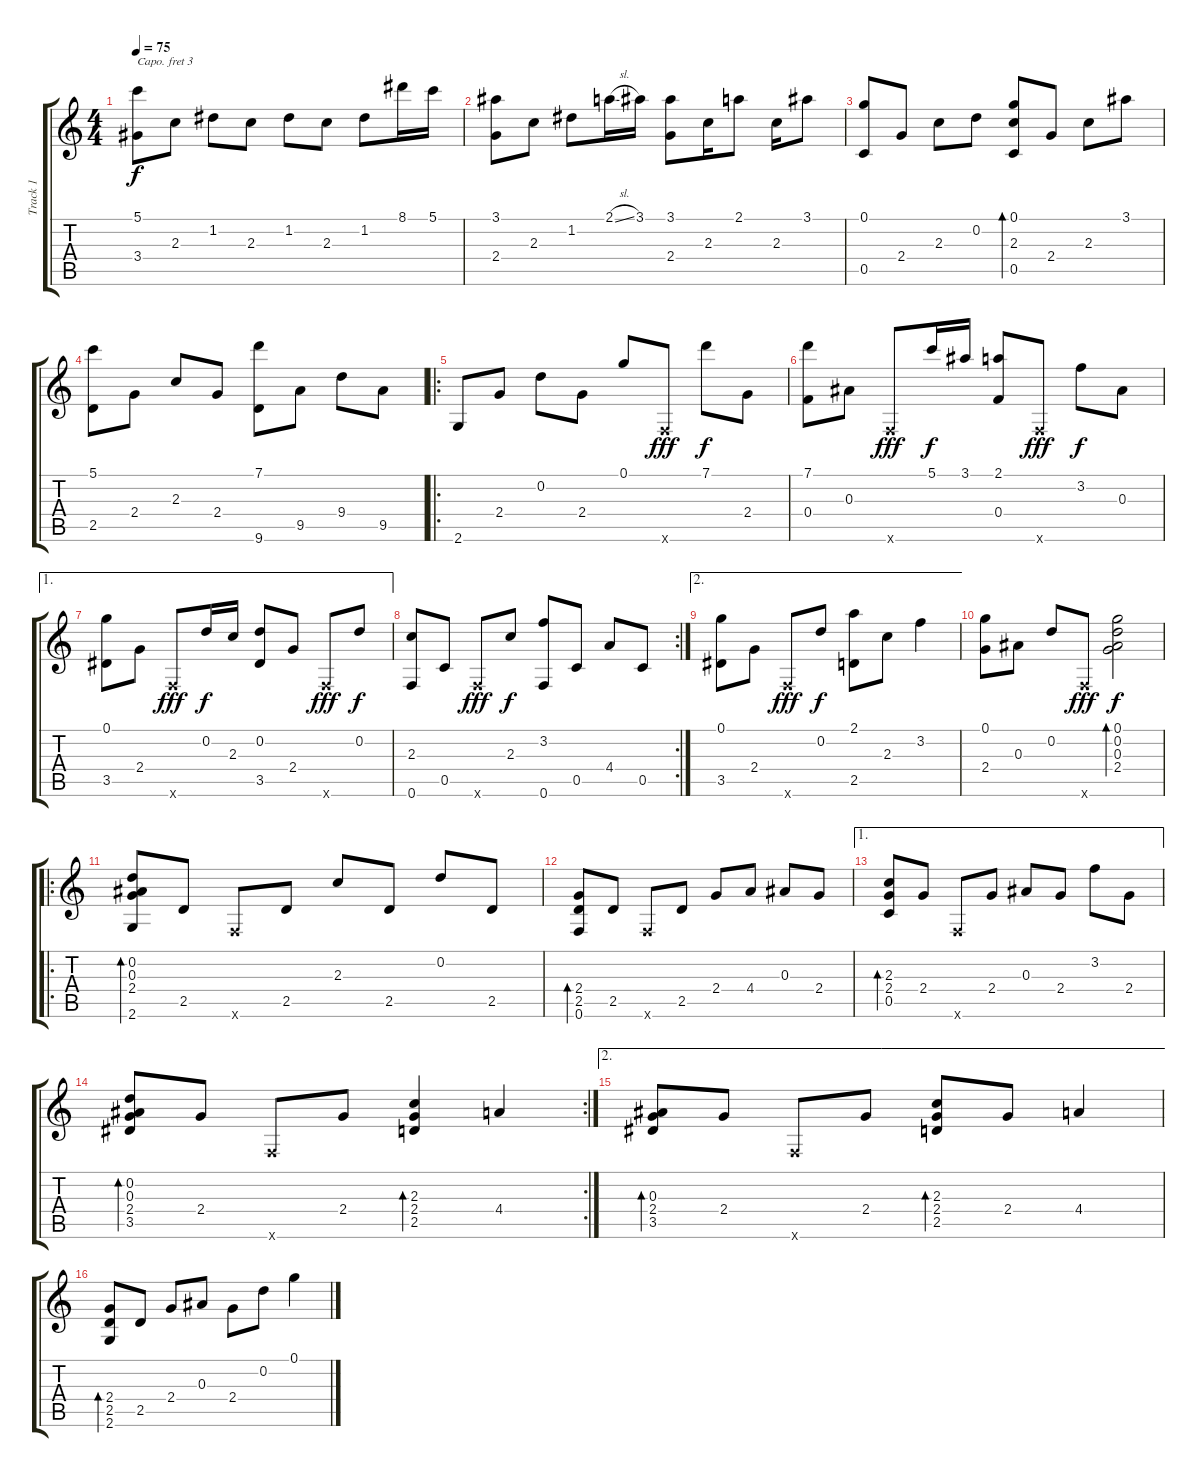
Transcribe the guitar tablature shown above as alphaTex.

\track ("Track 1" "Track 1") {instrument acousticguitarnylon}
\staff {score tabs}
\capo 3
\tuning (E4 B3 G3 D3 A2 D2) {hide}
\ts (4 4)
\tempo 75
\clef g2
\ks c
(5.1 3.4).8{dy f} 2.3.8 1.2.8 2.3.8 1.2.8 2.3.8 1.2.8 8.1.16 5.1.16 |
(3.1 2.4).8 2.3.8 1.2.8 2.1{sl}.16 3.1.16 (3.1 2.4).8 2.3.16 2.1.8 2.3.16 3.1.8 |
(0.1 0.5).8 2.4.8 2.3.8 0.2.8 (0.1 2.3 0.5).8{bd 60} 2.4.8 2.3.8 3.1.8 |
(5.1 2.5).8 2.4.8 2.3.8 2.4.8 (7.1 9.6).8 9.5.8 9.4.8 9.5.8 |
\ro
2.6.8 2.4.8 0.2.8 2.4.8 0.1.8 0.6{x}.8{dy fff} 7.1.8{dy f} 2.4.8 |
(7.1 0.4).8 0.3.8 0.6{x}.8{dy fff} 5.1.16{dy f} 3.1.16 (2.1 0.4).8 0.6{x}.8{dy fff} 3.2.8{dy f} 0.3.8 |
\ae 1
(0.1 3.5).8 2.4.8 0.6{x}.8{dy fff} 0.2.16{dy f} 2.3.16 (0.2 3.5).8 2.4.8 0.6{x}.8{dy fff} 0.2.8{dy f} |
\rc 2
(2.3 0.6).8 0.5.8 0.6{x}.8{dy fff} 2.3.8{dy f} (3.2 0.6).8 0.5.8 4.4.8 0.5.8 |
\ae 2
(0.1 3.5).8 2.4.8 0.6{x}.8{dy fff} 0.2.8{dy f} (2.1 2.5).8 2.3.8 3.2.4 |
(0.1 2.4).8 0.3.8 0.2.8 0.6{x}.8{dy fff} (0.1 0.2 0.3 2.4).2{bd 60 dy f} |
\ro
(0.2 0.3 2.4 2.6).8{bd 60} 2.5.8 0.6{x}.8 2.5.8 2.3.8 2.5.8 0.2.8 2.5.8 |
(2.4 2.5 0.6).8{bd 60} 2.5.8 0.6{x}.8 2.5.8 2.4.8 4.4.8 0.3.8 2.4.8 |
\ae 1
(2.3 2.4 0.5).8{bd 60} 2.4.8 0.6{x}.8 2.4.8 0.3.8 2.4.8 3.2.8 2.4.8 |
\rc 2
(0.2 0.3 2.4 3.5).8{bd 60} 2.4.8 0.6{x}.8 2.4.8 (2.3 2.4 2.5).4{bd 60} 4.4.4 |
\ae 2
(0.3 2.4 3.5).8{bd 60} 2.4.8 0.6{x}.8 2.4.8 (2.3 2.4 2.5).8{bd 60} 2.4.8 4.4.4 |
(2.4 2.5 2.6).8{bd 60} 2.5.8 2.4.8 0.3.8 2.4.8 0.2.8 0.1.4
